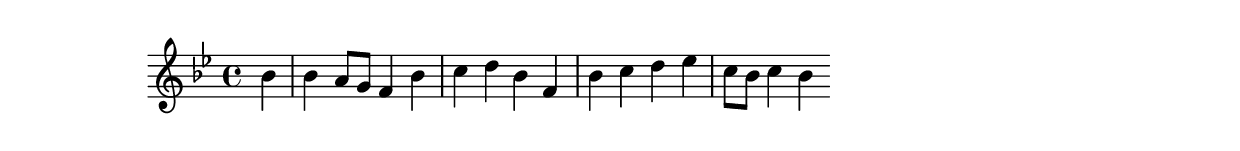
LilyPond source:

\version "2.14.0"
%{\header {
  title = "Chorale, `Es spricht der Unweisen Mund wohl'"
  composer = "J.S. Bach"
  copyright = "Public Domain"
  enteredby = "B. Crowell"
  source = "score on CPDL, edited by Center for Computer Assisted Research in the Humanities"
}%}
\score{{\key bes \major
\time 4/4
%{\tempo 4=120
%}\relative bes' {
  \partial 4
  bes4 | bes a8 g f4 bes | c d bes f | bes c d es | c8 bes c4 bes
  \bar ":|"
}
}}